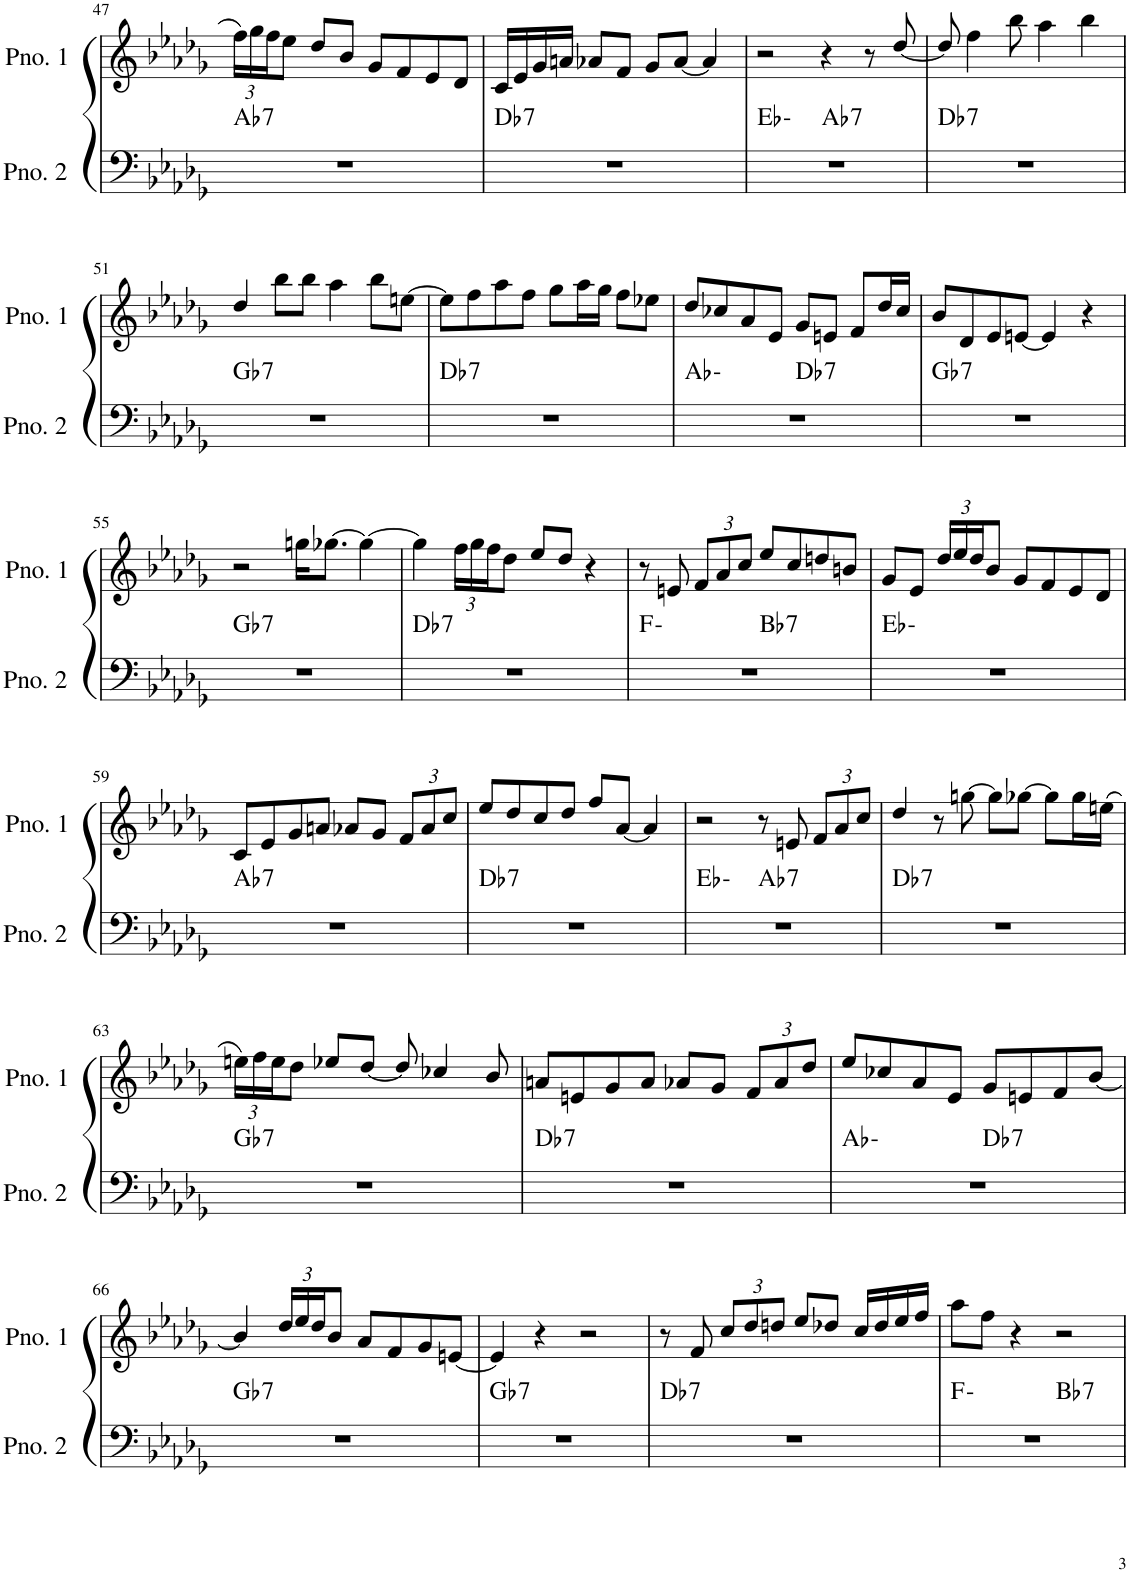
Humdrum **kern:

**kern	**harte	**kern
*part2	*part2	*part1
*staff2	*	*staff1
*I"ピアノ 2	*	*I"ピアノ 1
!!LO:PB:g=z
*clefF4	*	*clefG2
*k[b-e-a-d-g-]	*	*k[b-e-a-d-g-]
*M4/4	*	*M4/4
*	*	*Xbrackettup
=47	=47	=47
!	!LO:H:kt=7	!
1r	Ab:7	24ff\LL
.	.	24gg-\
.	.	24ff\J
.	.	8ee-\J
.	.	8dd-/L
.	.	8b-/J
.	.	8g-/L
.	.	8f/
.	.	8e-/
.	.	8d-/J
=48	=48	=48
!	!LO:H:kt=7	!
1r	Db:7	16c/LL
.	.	16e-/
.	.	16g-/
.	.	16an/JJ
.	.	8a-X/L
.	.	8f/J
.	.	8g-/L
.	.	[8a-/J
.	.	4a-/]
=49	=49	=49
*^	*	*
1r	2ryy	Eb:min	2r
!	!	!LO:H:kt=7	!
.	2ryy	Ab:7	4r
.	.	.	8r
.	.	.	[8dd-/
=50	=50	=50	=50
!	!	!LO:H:kt=7	!
*v	*v	*	*
1r	Db:7	8dd-/]
.	.	4ff\
.	.	8bb-\
.	.	4aa-\
.	.	4bb-\
!!LO:LB:g=z
=51	=51	=51
!	!LO:H:kt=7	!
1r	Gb:7	4dd-/
.	.	8bb-\L
.	.	8bb-\J
.	.	4aa-\
.	.	8bb-\L
.	.	[8een\J
=52	=52	=52
!	!LO:H:kt=7	!
1r	Db:7	8ee\L]
.	.	8ff\
.	.	8aa-\
.	.	8ff\J
.	.	8gg-\L
.	.	16aa-\L
.	.	16gg-\JJ
.	.	8ff\L
.	.	8ee-X\J
=53	=53	=53
*^	*	*
1r	2ryy	Ab:min	8dd-/L
.	.	.	8cc-X/
.	.	.	8a-/
.	.	.	8e-/J
!	!	!LO:H:kt=7	!
.	2ryy	Db:7	8g-/L
.	.	.	8en/J
.	.	.	8f/L
.	.	.	16dd-/L
.	.	.	16cc-/JJ
=54	=54	=54	=54
!	!	!LO:H:kt=7	!
*v	*v	*	*
1r	Gb:7	8b-/L
.	.	8d-/
.	.	8e-/
.	.	[8en/J
.	.	4e/]
.	.	4r
!!LO:LB:g=z
=55	=55	=55
!	!LO:H:kt=7	!
1r	Gb:7	2r
.	.	16ggn\KL
.	.	[8.gg-X\J
.	.	4gg-\_
=56	=56	=56
!	!LO:H:kt=7	!
1r	Db:7	4gg-\]
.	.	24ff\LL
.	.	24gg-\
.	.	24ff\J
.	.	8dd-\J
.	.	8ee-/L
.	.	8dd-/J
.	.	4r
=57	=57	=57
*^	*	*
1r	2ryy	F:min	8r
.	.	.	8en/
.	.	.	12f/L
.	.	.	12a-/
.	.	.	12cc/J
!	!	!LO:H:kt=7	!
.	2ryy	Bb:7	8ee-/L
.	.	.	8cc/
.	.	.	8ddn/
.	.	.	8bn/J
*v	*v	*	*
=58	=58	=58
1r	Eb:min	8g-/L
.	.	8e-/J
.	.	24dd-/LL
.	.	24ee-/
.	.	24dd-/J
.	.	8b-/J
.	.	8g-/L
.	.	8f/
.	.	8e-/
.	.	8d-/J
!!LO:LB:g=z
=59	=59	=59
!	!LO:H:kt=7	!
1r	Ab:7	8c/L
.	.	8e-/
.	.	8g-/
.	.	8an/J
.	.	8a-X/L
.	.	8g-/J
.	.	12f/L
.	.	12a-/
.	.	12cc/J
=60	=60	=60
!	!LO:H:kt=7	!
1r	Db:7	8ee-/L
.	.	8dd-/
.	.	8cc/
.	.	8dd-/J
.	.	8ff/L
.	.	[8a-/J
.	.	4a-/]
=61	=61	=61
*^	*	*
1r	2ryy	Eb:min	2r
!	!	!LO:H:kt=7	!
.	2ryy	Ab:7	8r
.	.	.	8en/
.	.	.	12f/L
.	.	.	12a-/
.	.	.	12cc/J
=62	=62	=62	=62
!	!	!LO:H:kt=7	!
*v	*v	*	*
1r	Db:7	4dd-/
.	.	8r
.	.	[8ggn\
.	.	8gg\L]
.	.	[8gg-X\J
.	.	8gg-\L]
.	.	16gg-\L
.	.	(16een\JJ
!!LO:LB:g=z
=63	=63	=63
!	!LO:H:kt=7	!
1r	Gb:7	24een\LL)
.	.	24ff\
.	.	24ee\J
.	.	8dd-\J
.	.	8ee-X/L
.	.	[8dd-/J
.	.	8dd-/]
.	.	4cc-X/
.	.	8b-/
=64	=64	=64
!	!LO:H:kt=7	!
1r	Db:7	8an/L
.	.	8en/
.	.	8g-/
.	.	8a/J
.	.	8a-X/L
.	.	8g-/J
.	.	12f/L
.	.	12a-/
.	.	12dd-/J
=65	=65	=65
*^	*	*
1r	2ryy	Ab:min	8ee-/L
.	.	.	8cc-X/
.	.	.	8a-/
.	.	.	8e-/J
!	!	!LO:H:kt=7	!
.	2ryy	Db:7	8g-/L
.	.	.	8en/
.	.	.	8f/
.	.	.	[8b-/J
!!LO:LB:g=z
=66	=66	=66	=66
!	!	!LO:H:kt=7	!
*v	*v	*	*
1r	Gb:7	4b-/]
.	.	24dd-/LL
.	.	24ee-/
.	.	24dd-/J
.	.	8b-/J
.	.	8a-/L
.	.	8f/
.	.	8g-/
.	.	[8en/J
=67	=67	=67
!	!LO:H:kt=7	!
1r	Gb:7	4e/]
.	.	4r
.	.	2r
=68	=68	=68
!	!LO:H:kt=7	!
1r	Db:7	8r
.	.	8f/
.	.	12cc/L
.	.	12dd-/
.	.	12ddn/J
.	.	8ee-/L
.	.	8dd-X/J
.	.	16cc/LL
.	.	16dd-/
.	.	16ee-/
.	.	16ff/JJ
=69	=69	=69
*^	*	*
1r	2ryy	F:min	8aa-\L
.	.	.	8ff\J
.	.	.	4r
!	!	!LO:H:kt=7	!
.	2ryy	Bb:7	2r
*v	*v	*	*
=	=	=
*-	*-	*-
